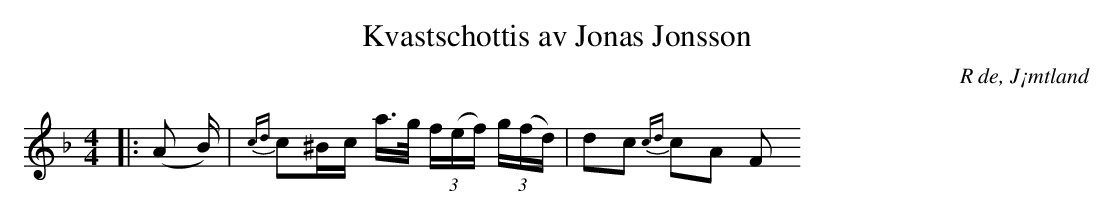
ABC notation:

X:1
T:Kvastschottis av Jonas Jonsson
O:R de, J¡mtland
M:4/4
L:1/16
K:F
|: (A2 B) | {cd}c2^Bc a>g (3f(ef) (3g(fd) | d2c2 {cd}c2A2 F2
